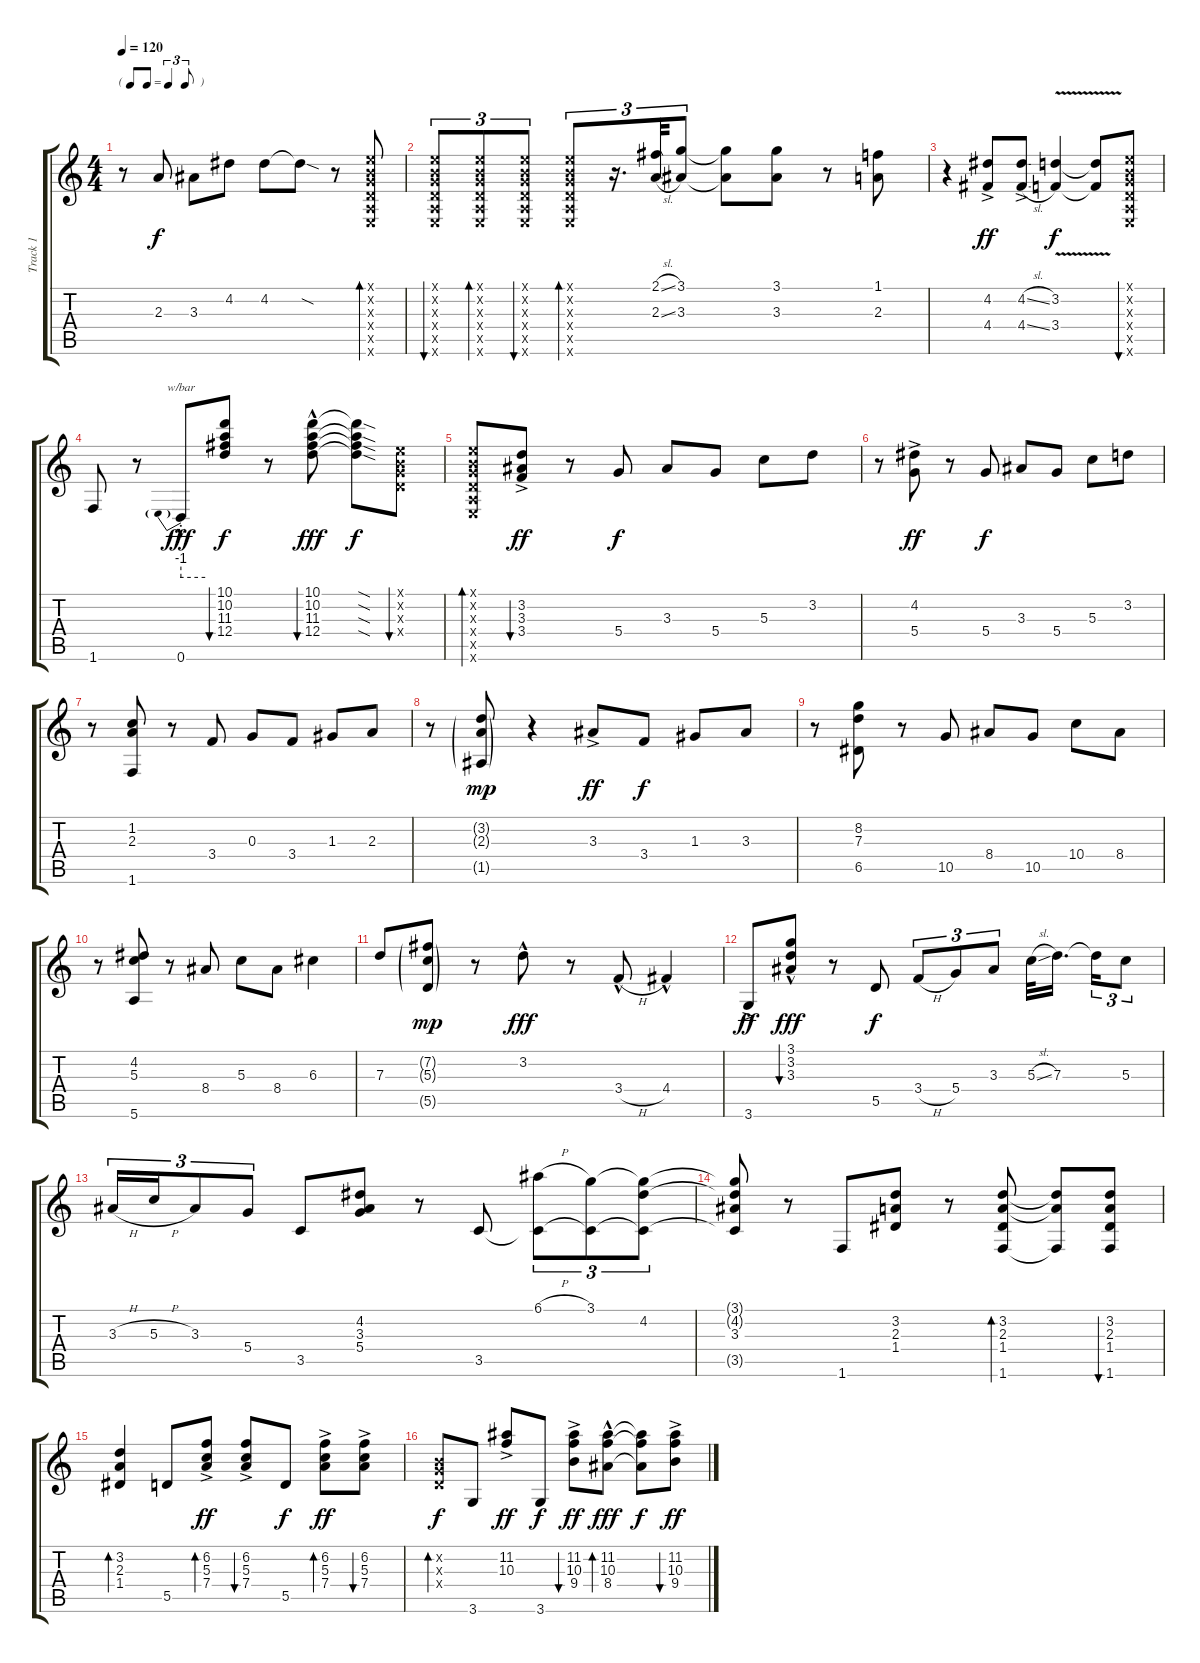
\track ("Track 1" "Track 1") {instrument electricguitarjazz}
\staff {score tabs}
\tuning (E4 B3 G3 D3 A2 E2) {hide}
\ts (4 4)
\tf triplet8th
\tempo 120
\clef g2
\ks c
r.8{dy f} 2.3.8 3.3.8 4.2.8 4.2.8 4.2{sod t}.8 r.8 (0.1{x} 0.2{x} 0.3{x} 0.4{x} 0.5{x} 0.6{x}).8{bd 30} |
(0.1{x} 0.2{x} 0.3{x} 0.4{x} 0.5{x} 0.6{x}).8{tu (3 2) bu 30} (0.1{x} 0.2{x} 0.3{x} 0.4{x} 0.5{x} 0.6{x}).8{tu (3 2) bd 30} (0.1{x} 0.2{x} 0.3{x} 0.4{x} 0.5{x} 0.6{x}).8{tu (3 2) bu 30} (0.1{x} 0.2{x} 0.3{x} 0.4{x} 0.5{x} 0.6{x}).8{tu (3 2) bd 30} r.16{d tu (3 2)} (2.1{sl} 2.3{sl}).32{tu (3 2)} (3.1 3.3).8{tu (3 2)} (3.1{t} 3.3{t}).8 (3.1 3.3).8 r.8 (1.1 2.3).8 |
r.4 (4.2{ac} 4.4{ac}).8{dy ff} (4.2{sl ac} 4.4{sl ac}).8 (3.2 3.4{v}).4{dy f} (3.2{t} 3.4{t}).8 (0.1{x} 0.2{x} 0.3{x} 0.4{x} 0.5{x} 0.6{x}).8{bu 240} |
1.6.8 r.8 0.6{hac st}.8{tbe (predive default 0 -4 60 -4) dy fff} (10.1 10.2 11.3 12.4).8{bu 60 dy f} r.8 (10.1{hac} 10.2{hac} 11.3{hac} 12.4{hac}).8{bu 60 dy fff} (10.1{sod t} 10.2{sod t} 11.3{sod t} 12.4{sod t}).8{dy f} (0.1{x} 0.2{x} 0.3{x} 0.4{x}).8{bu 120} |
(0.1{x} 0.2{x} 0.3{x} 0.4{x} 0.5{x} 0.6{x}).8{bd 60} (3.2{ac} 3.3{ac} 3.4{ac}).8{bu 60 dy ff} r.8 5.4.8{dy f} 3.3.8 5.4.8 5.3.8 3.2.8 |
r.8 (4.2{ac} 5.4{ac}).8{dy ff} r.8 5.4.8{dy f} 3.3.8 5.4.8 5.3.8 3.2.8 |
r.8 (1.2 2.3 1.6).8 r.8 3.4.8 0.3.8 3.4.8 1.3.8 2.3.8 |
r.8 (3.2{g} 2.3{g} 1.5{g}).8{dy mp} r.4 3.3{ac}.8{dy ff} 3.4.8{dy f} 1.3.8 3.3.8 |
r.8 (8.2 7.3 6.5).8 r.8 10.5.8 8.4.8 10.5.8 10.4.8 8.4.8 |
r.8 (4.2 5.3 5.6).8 r.8 8.4.8 5.3.8 8.4.8 6.3.4 |
7.3.8 (7.2{g} 5.3{g} 5.5{g}).8{dy mp} r.8 3.2{hac}.8{dy fff} r.8 3.4{h hac}.8 4.4{hac}.4 |
3.6{ac}.8{dy ff} (3.1{hac} 3.2{hac} 3.3{hac}).8{bu 30 dy fff} r.8 5.5.8{dy f} 3.4{h}.8{tu (3 2)} 5.4.8{tu (3 2)} 3.3.8{tu (3 2)} 5.3{sl}.32 7.3.16{d beam splitsecondary} 7.3{t}.16{tu (3 2)} 5.3.8{tu (3 2)} |
3.3{h}.16{tu (3 2)} 5.3{h}.16{tu (3 2)} 3.3.8{tu (3 2)} 5.4.8{tu (3 2)} 3.5.8 (4.2 3.3 5.4).8 r.8 3.5.8 (6.1{h} 3.5{t}).8{tu (3 2)} (3.1 3.5{t}).8{tu (3 2)} (3.1{t} 4.2 3.5{t}).8{tu (3 2)} |
(3.1{t} 4.2{t} 3.3 3.5{t}).8 r.8 1.6.8 (3.2 2.3 1.4).8 r.8 (3.2 2.3 1.4 1.6).8{bd 60} (3.2{t} 2.3{t} 1.6{t}).8 (3.2 2.3 1.4 1.6).8{bu 60} |
(3.2 2.3 1.4).4{bd 60} 5.5.8 (6.2{ac} 5.3{ac} 7.4{ac}).8{bd 60 dy ff} (6.2{ac} 5.3{ac} 7.4{ac}).8{bu 60} 5.5.8{dy f} (6.2{ac} 5.3{ac} 7.4{ac}).8{bd 60 dy ff} (6.2{ac} 5.3{ac} 7.4{ac}).8{bu 60} |
(0.2{x} 0.3{x} 0.4{x}).8{bd 60 dy f} 3.6.8 (11.2{ac} 10.3{ac}).8{dy ff} 3.6.8{dy f} (11.2{ac} 10.3{ac} 9.4{ac}).8{bu 60 dy ff} (11.2{hac} 10.3{hac} 8.4{hac}).8{bd 60 dy fff} (11.2{t} 10.3{t} 8.4{t}).8{dy f} (11.2{ac} 10.3{ac} 9.4{ac}).8{bu 120 dy ff}
